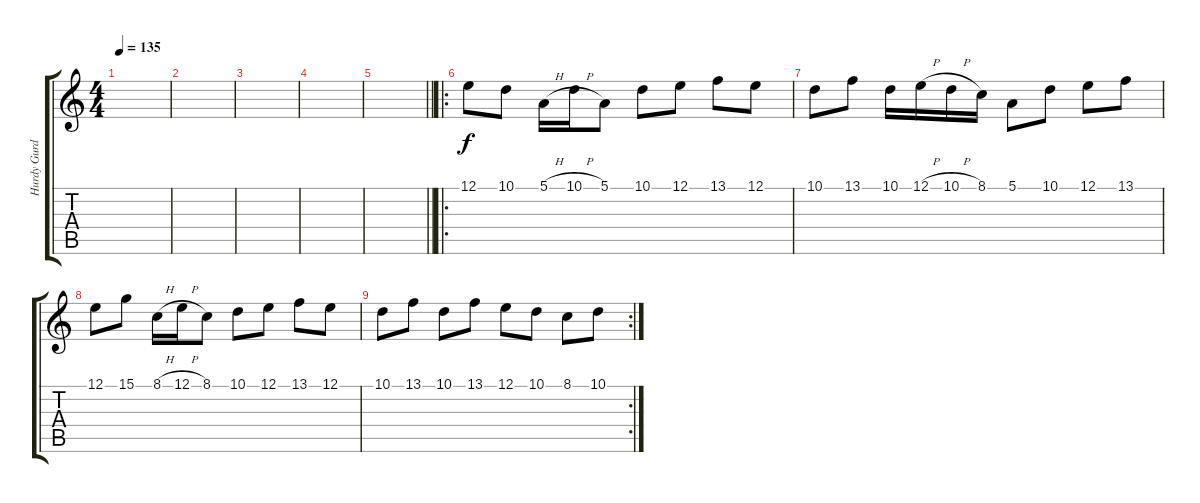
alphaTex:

\track ("Hurdy Gurdy" "Hurdy Gurd") {instrument clavinet}
\staff {score tabs}
\tuning (E4 B3 G3 D3 A2 E2) {hide}
\ts (4 4)
\tempo 135
\clef g2
\ks c
|
|
|
|
\barLineRight lightlight
|
\ro
12.1.8 10.1.8 5.1{h}.16 10.1{h}.16 5.1.8 10.1.8 12.1.8 13.1.8 12.1.8 |
10.1.8 13.1.8 10.1.16 12.1{h}.16 10.1{h}.16 8.1.16 5.1.8 10.1.8 12.1.8 13.1.8 |
12.1.8 15.1.8 8.1{h}.16 12.1{h}.16 8.1.8 10.1.8 12.1.8 13.1.8 12.1.8 |
\rc 2
10.1.8 13.1.8 10.1.8 13.1.8 12.1.8 10.1.8 8.1.8 10.1.8
